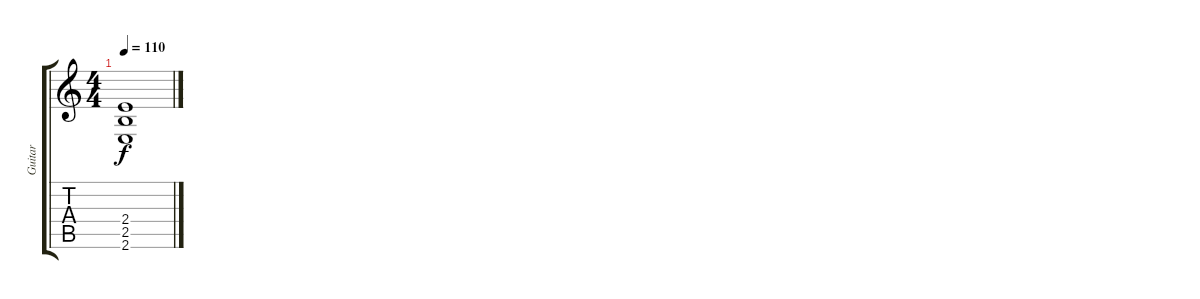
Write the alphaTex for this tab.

\track ("Guitar" "Guitar") {instrument overdrivenguitar}
\staff {score tabs}
\tuning (E4 B3 G3 D3 A2 D2) {hide}
\ts (4 4)
\tempo 110
\clef g2
\ks c
(2.4{t} 2.5{t} 2.6{t}).1{dy f}
